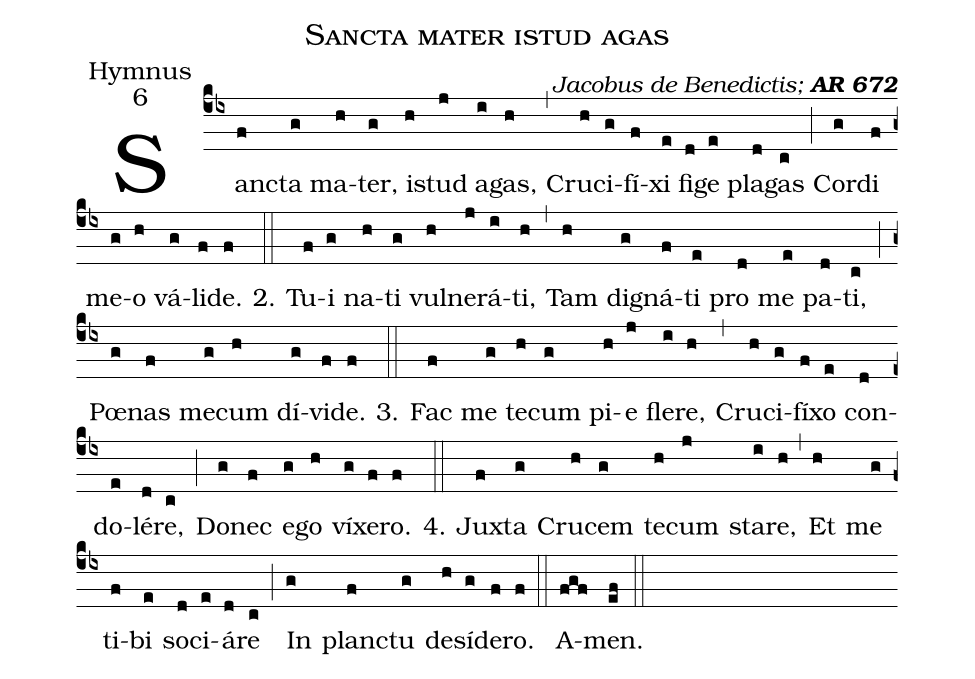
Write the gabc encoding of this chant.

name:Sancta mater istud agas;
office-part:Hymnus;
mode:6;
commentary:{\itshape\mdseries  Jacobus de Benedictis;\/} {\bfseries AR 672};
%%
(cb4) Sanc(f)ta(g) ma(h)ter,(g) i(h)stud(j) a(i)gas,(h) (,)
Cru(h)ci(g)fí(f)xi(e) fi(d)ge(e) pla(d)gas(c) (;)
Cor(g)di(f) me(g)o(h) vá(g)li(f)de.(f) (::)

2. Tu(f)i(g) na(h)ti(g) vul(h)ne(j)rá(i)ti,(h) (,)
Tam(h) di(g)gná(f)ti(e) pro(d) me(e) pa(d)ti,(c) (;)
Pœ(g)nas(f) me(g)cum(h) dí(g)vi(f)de.(f) (::)

3. Fac(f) me(g) te(h)cum(g) pi(h)e(j) fle(i)re,(h) (,)
Cru(h)ci(g)fí(f)xo(e) con(d)do(e)lé(d)re,(c) (;)
Do(g)nec(f) e(g)go(h) ví(g)xe(f)ro.(f) (::)

4. Jux(f)ta(g) Cru(h)cem(g) te(h)cum(j) sta(i)re,(h) (,)
Et(h) me(g) ti(f)bi(e) so(d)ci(e)á(d)re(c) (;)
In(g) planc(f)tu(g) de(h)sí(g)de(f)ro.(f) (::)
A(fgf)men.(ef) (::)
